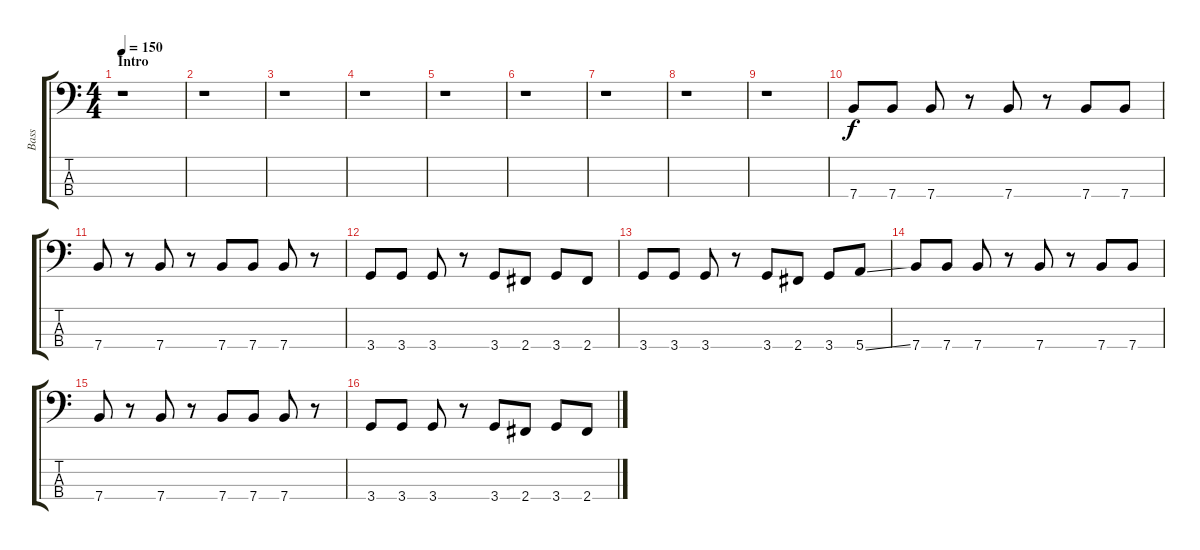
\track ("Bass" "Bass") {instrument electricbassfinger}
\staff {score tabs}
\tuning (G2 D2 A1 E1) {hide}
\ts (4 4)
\section ("" "Intro")
\tempo 150
\clef f4
\ks c
r.1{dy f instrument electricbassfinger} |
r.1 |
r.1 |
r.1 |
r.1 |
r.1 |
r.1 |
r.1 |
r.1 |
7.4.8 7.4.8 7.4.8 r.8 7.4.8 r.8 7.4.8 7.4.8 |
7.4.8 r.8 7.4.8 r.8 7.4.8 7.4.8 7.4.8 r.8 |
3.4.8 3.4.8 3.4.8 r.8 3.4.8 2.4.8 3.4.8 2.4.8 |
3.4.8 3.4.8 3.4.8 r.8 3.4.8 2.4.8 3.4.8 5.4{ss}.8 |
7.4.8 7.4.8 7.4.8 r.8 7.4.8 r.8 7.4.8 7.4.8 |
7.4.8 r.8 7.4.8 r.8 7.4.8 7.4.8 7.4.8 r.8 |
3.4.8 3.4.8 3.4.8 r.8 3.4.8 2.4.8 3.4.8 2.4.8
